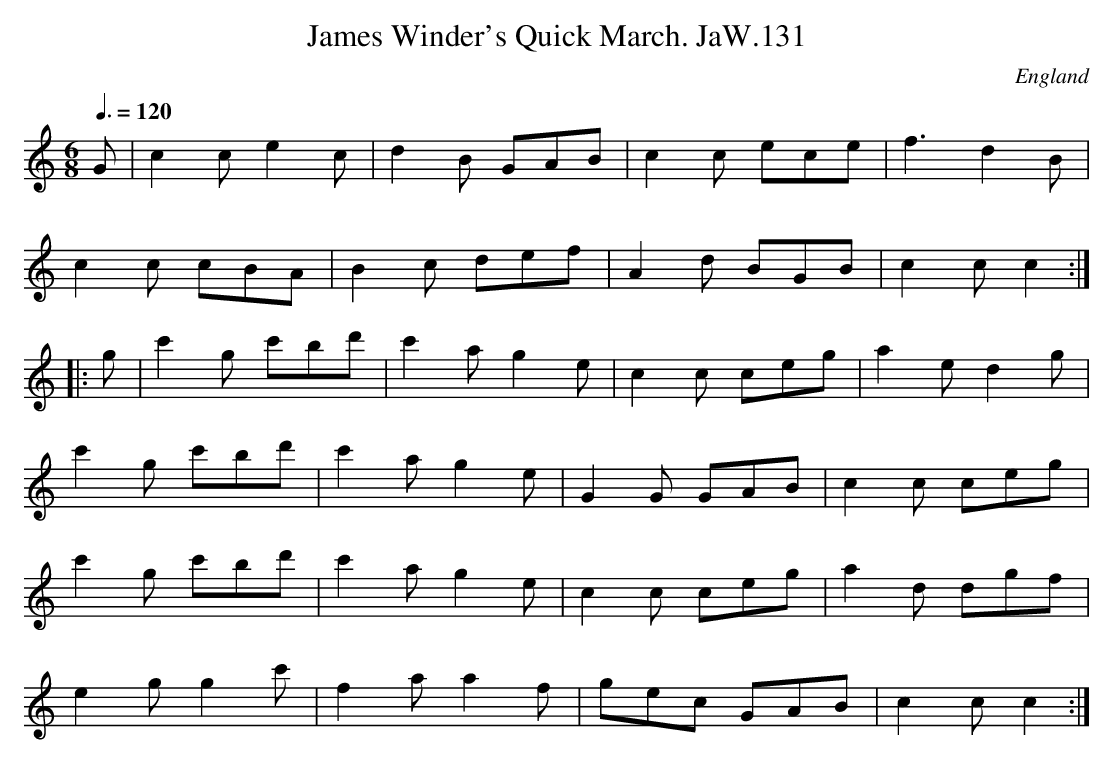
X:1
T:James Winder's Quick March. JaW.131
M:6/8
L:1/8
Q:3/8=120
O:England
K:C major
G|c2c e2c|d2B GAB|c2c ece|f3 d2B|!
c2c cBA|B2c def|A2d BGB|c2c c2:|!
|:g|c'2g c'bd'|c'2a g2e|c2c ceg|a2e d2g|!
c'2g c'bd'|c'2a g2e|G2G GAB|c2c ceg|!
c'2g c'bd'|c'2a g2e|c2c ceg|a2d dgf|!
e2g g2c'|f2a a2f|gec GAB|c2c c2:|
